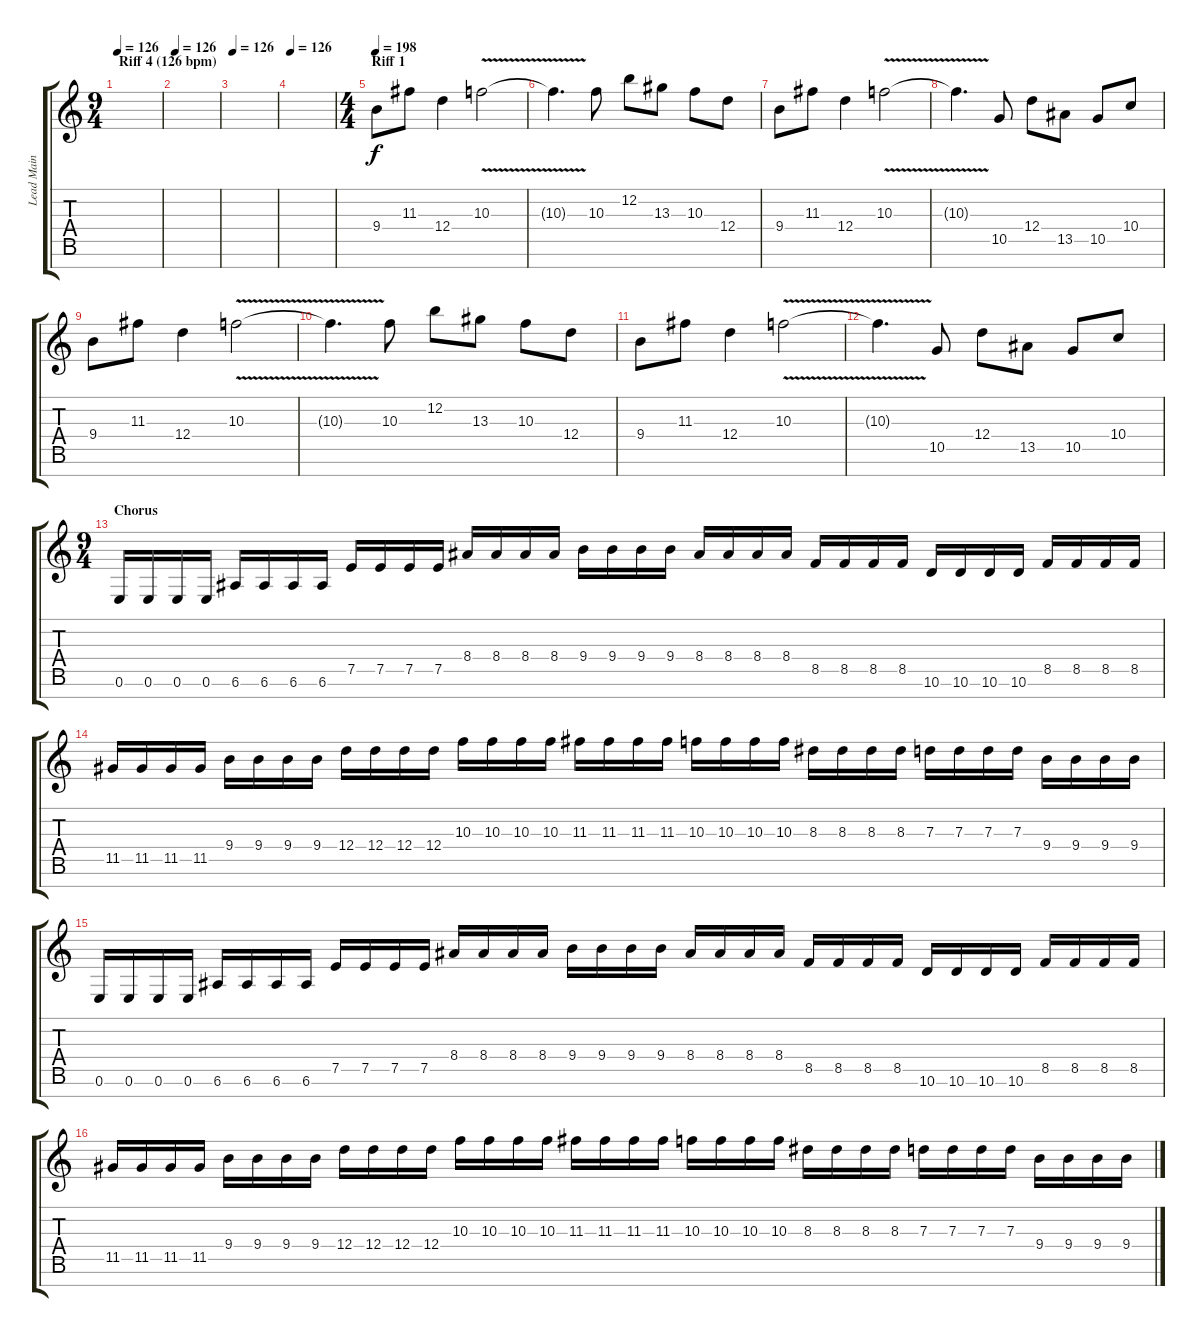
\track ("Lead Main" "Lead Main") {instrument distortionguitar}
\staff {score tabs}
\tuning (E4 B3 G3 D3 A2 E2 B1) {hide}
\ts (9 4)
\section ("" "Riff 4 (126 bpm)")
\tempo 126
\clef g2
\ks c
|
\tempo 126
|
\tempo 126
|
\tempo 126
|
\ts (4 4)
\section ("" "Riff 1")
\tempo 198
9.4.8 11.3.8 12.4.4 10.3{v}.2 |
10.3{t}.4{d} 10.3.8 12.2.8 13.3.8 10.3.8 12.4.8 |
9.4.8 11.3.8 12.4.4 10.3{v}.2 |
10.3{t}.4{d} 10.5.8 12.4.8 13.5.8 10.5.8 10.4.8 |
9.4.8 11.3.8 12.4.4 10.3{v}.2 |
10.3{t}.4{d} 10.3.8 12.2.8 13.3.8 10.3.8 12.4.8 |
9.4.8 11.3.8 12.4.4 10.3{v}.2 |
10.3{t}.4{d} 10.5.8 12.4.8 13.5.8 10.5.8 10.4.8 |
\ts (9 4)
\section ("" "Chorus")
0.6.16 0.6.16 0.6.16 0.6.16 6.6.16 6.6.16 6.6.16 6.6.16 7.5.16 7.5.16 7.5.16 7.5.16 8.4.16 8.4.16 8.4.16 8.4.16 9.4.16 9.4.16 9.4.16 9.4.16 8.4.16 8.4.16 8.4.16 8.4.16 8.5.16 8.5.16 8.5.16 8.5.16 10.6.16 10.6.16 10.6.16 10.6.16 8.5.16 8.5.16 8.5.16 8.5.16 |
11.5.16 11.5.16 11.5.16 11.5.16 9.4.16 9.4.16 9.4.16 9.4.16 12.4.16 12.4.16 12.4.16 12.4.16 10.3.16 10.3.16 10.3.16 10.3.16 11.3.16 11.3.16 11.3.16 11.3.16 10.3.16 10.3.16 10.3.16 10.3.16 8.3.16 8.3.16 8.3.16 8.3.16 7.3.16 7.3.16 7.3.16 7.3.16 9.4.16 9.4.16 9.4.16 9.4.16 |
0.6.16 0.6.16 0.6.16 0.6.16 6.6.16 6.6.16 6.6.16 6.6.16 7.5.16 7.5.16 7.5.16 7.5.16 8.4.16 8.4.16 8.4.16 8.4.16 9.4.16 9.4.16 9.4.16 9.4.16 8.4.16 8.4.16 8.4.16 8.4.16 8.5.16 8.5.16 8.5.16 8.5.16 10.6.16 10.6.16 10.6.16 10.6.16 8.5.16 8.5.16 8.5.16 8.5.16 |
11.5.16 11.5.16 11.5.16 11.5.16 9.4.16 9.4.16 9.4.16 9.4.16 12.4.16 12.4.16 12.4.16 12.4.16 10.3.16 10.3.16 10.3.16 10.3.16 11.3.16 11.3.16 11.3.16 11.3.16 10.3.16 10.3.16 10.3.16 10.3.16 8.3.16 8.3.16 8.3.16 8.3.16 7.3.16 7.3.16 7.3.16 7.3.16 9.4.16 9.4.16 9.4.16 9.4.16
